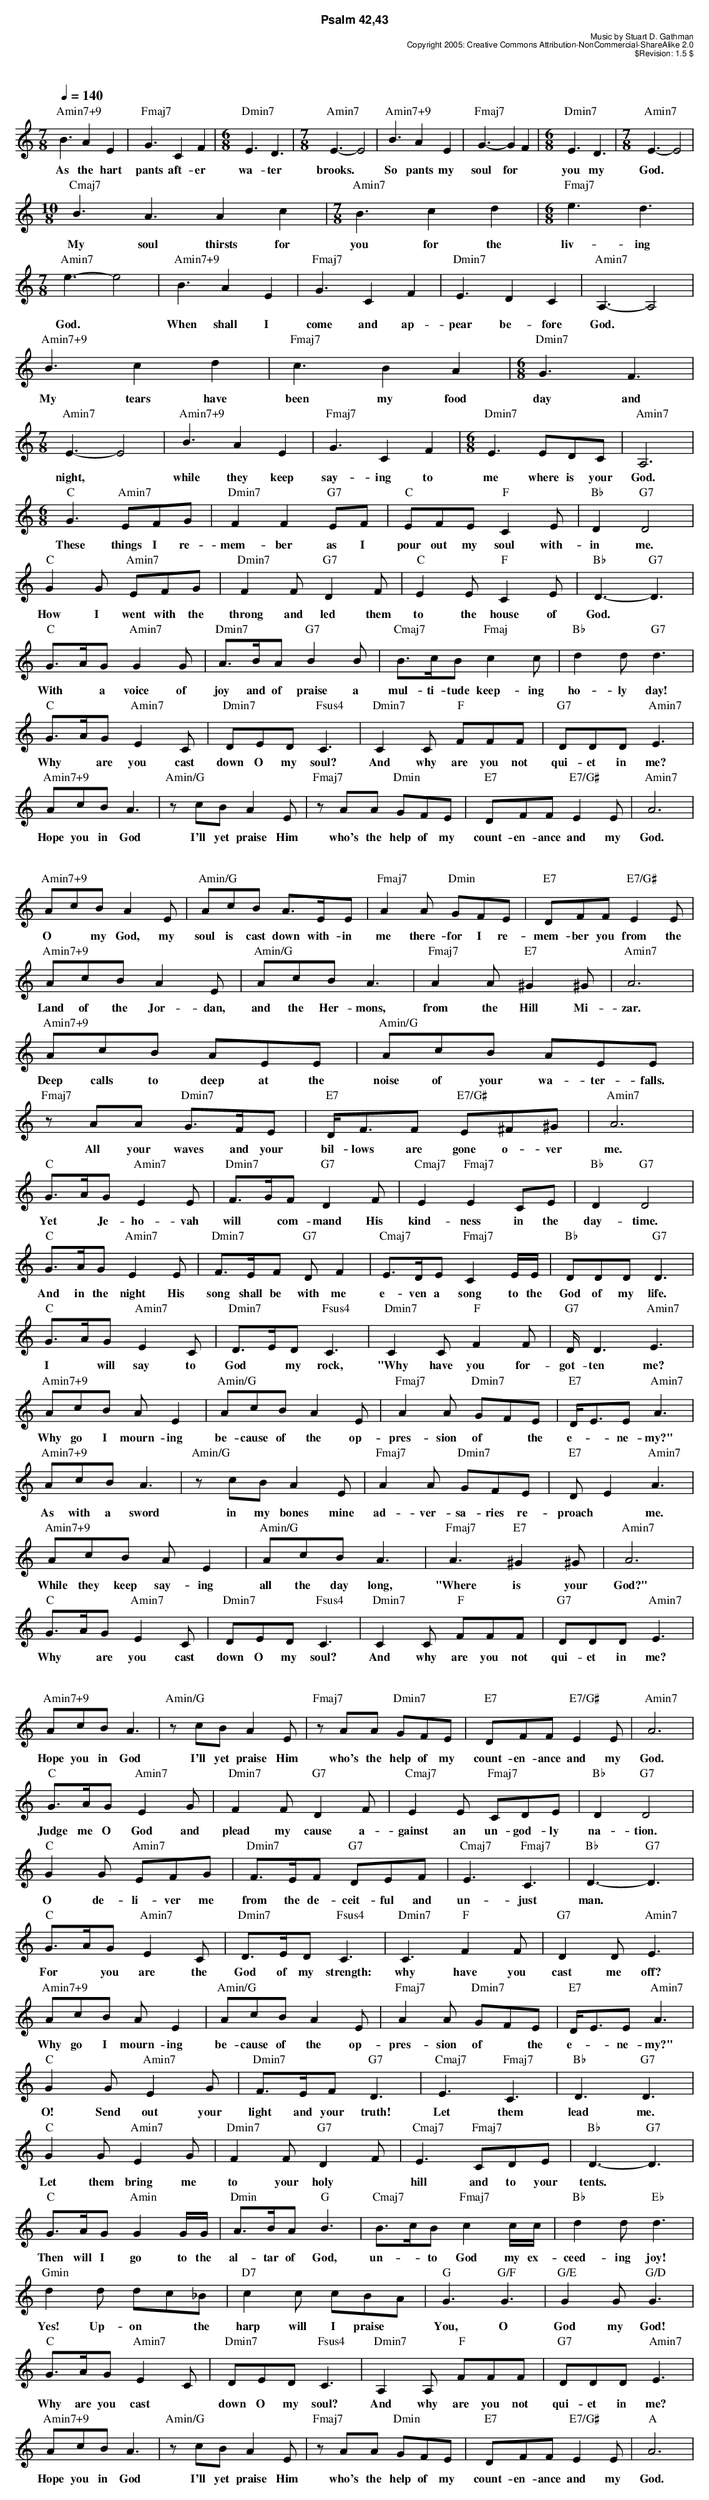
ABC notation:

X:1
T: Psalm 42,43
C: Music by Stuart D. Gathman
C: Copyright 2005: Creative Commons Attribution-NonCommercial-ShareAlike 2.0
C: $Revision: 1.5 $
M: 7/8
L: 1/8
Q: 1/4=140
K: Amin
"Amin7+9"B3 A2E2|"Fmaj7"G3 C2F2|[M:6/8]"Dmin7"E3 D3 |[M:7/8]"Amin7"E3-E4|"Amin7+9"B3 A2E2|"Fmaj7"G3-G2F2 |[M:6/8]"Dmin7"E3 D3|[M:7/8]"Amin7"E3-E4|
w: As the hart | pants aft-er | wa-ter | brooks. |So pants my | soul for | you my | God. |
[M:10/8]"Cmaj7"B3 A3 A2 c2|[M:7/8]"Amin7"B3 c2 d2|[M:6/8]"Fmaj7"e3 d3|[M:7/8]"Amin7"e3-e4|"Amin7+9"B3 A2E2|"Fmaj7"G3 C2F2|"Dmin7"E3 D2 C2|"Amin7"A,3-A,4|
w: My soul thirsts for|you for the|liv-ing|God.|When shall I|come and ap-|pear be-fore|God.|
"Amin7+9"B3 c2 d2|"Fmaj7"c3 B2 A2|[M:6/8]"Dmin7"G3 F3|[M:7/8]"Amin7"E3-E4|"Amin7+9"B3 A2E2|"Fmaj7"G3 C2 F2|[M:6/8]"Dmin7"E3 EDC|"Amin7"A,6|
w: My tears have|been my food|day and|night,|while they keep|say-ing to|me where is your| God. |
[M:6/8]"C"G3 "Amin7"EFG|"Dmin7"F2 F2 "G7"EF|"C"EFE "F"C2E|"Bb"D2 "G7"D4|
w: These things I re-|mem-ber as I| pour out my soul with-|in me. |
"C"G2G "Amin7"EFG | "Dmin7"F2F "G7"D2F | "C"E2E "F"C2E | "Bb"D3-"G7"D3 |
w: How I went with the|throng and led them|to the house of|God.|
"C"G>AG "Amin7"G2G|"Dmin7"A>BA "G7"B2B|"Cmaj7"B>cB "Fmaj"c2c|"Bb"d2d "G7"d3 |
w: With * a voice of | joy and of praise a | mul-ti-tude keep-ing | ho-ly day!|
"C"G>AG "Amin7"E2C|"Dmin7"DED "Fsus4"C3|"Dmin7"C2C "F"FFF|"G7"DDD "Amin7"E3 |
w: Why * are you cast | down O my soul? | And why are you not | qui-et in me? |
"Amin7+9"AcB A3|"Amin/G"zcB A2E|"Fmaj7"zAA "Dmin"GFE |"E7"DFF "E7/G#"E2E|"Amin7"A6|
w: Hope you in God | I'll yet praise Him | who's the help of my | count-en-ance and my | God.
"Amin7+9"AcB A2E |"Amin/G"AcB A>EE |"Fmaj7"A2A "Dmin"GFE |"E7"DFF "E7/G#"E2E |
w: O * my God, my|soul is cast down with-in|me there-for I re-|mem-ber you from the|
"Amin7+9"AcB A2E |"Amin/G"AcB A3 |"Fmaj7"A2A "E7"^G2^G | "Amin7"A6 |
w: Land of the Jor-dan, | and the Her-mons, | from the Hill Mi-| zar. |
"Amin7+9"AcB AEE |"Amin/G"AcB AEE |"Fmaj7"zAA "Dmin7"G>FE |"E7"D<FF "E7/G#"E^F^G |"Amin7"A6 |
w: Deep calls to deep at the | noise of your wa-ter-falls.|All your waves and your|bil-lows are gone o-ver|me. |
"C"G>AG "Amin7"E2E|"Dmin7"F>GF "G7"D2F|"Cmaj7"E2 "Fmaj7"E2 CE|"Bb"D2 "G7"D4 |
w: Yet * Je-ho-vah | will * com-mand His | kind-ness in the|day-time.|
"C"G>AG "Amin7"E2E|"Dmin7"F>EF "G7"DF2|"Cmaj7"E>DE "Fmaj7"C2E/E/|"Bb"DDD "G7"D3|
w: And in the night His|song shall be with me|e-ven a song to the|God of my life.|
"C"G>AG "Amin7"E2C|"Dmin7"D>ED "Fsus4"C3|"Dmin7"C2C "F"F2F|"G7"D<D2 "Amin7"E3|
w: I * will say to|God * my rock,| "Why have you for-| got-ten me? |
"Amin7+9"AcB AE2 |"Amin/G"AcB A2E |"Fmaj7"A2A "Dmin7"GFE |"E7"D<EE "Amin7"A3 |
w: Why go I mourn-ing | be-cause of the op-|pres-sion of* the|e-*ne-my?"|
"Amin7+9"AcB A3 |"Amin/G"zcB A2E |"Fmaj7"A2A "Dmin7"GFE |"E7"DE2 "Amin7"A3 |
w: As with a sword | in my bones mine | ad-ver-sa-ries re-|proach* me.|
"Amin7+9"AcB AE2 |"Amin/G"AcB A3 |"Fmaj7"A3 "E7"^G2^G |"Amin7"A6 |
w: While they keep say-ing | all the day long, | "Where is your|God?" |
"C"G>AG "Amin7"E2C|"Dmin7"DED "Fsus4"C3|"Dmin7"C2C "F"FFF|"G7"DDD "Amin7"E3 |
w: Why * are you cast | down O my soul? | And why are you not | qui-et in me? |
"Amin7+9"AcB A3 |"Amin/G"zcB A2E|"Fmaj7"zAA "Dmin7"GFE|"E7"DFF "E7/G#"E2E|"Amin7"A6|
w: Hope you in God | I'll yet praise Him | who's the help of my | count-en-ance and my | God.
"C"G>AG "Amin7"E2G|"Dmin7"F2F "G7"D2F| "Cmaj7"E2E "Fmaj7"CDE|"Bb"D2 "G7"D4 |
w: Judge me O God and|plead my cause a-|gainst an un-god-ly|na-tion.|
"C"G2G "Amin7"EFG |"Dmin7"F>EF "G7"DEF |"Cmaj7"E3 "Fmaj7"C3 |"Bb"D3-"G7"D3 |
w: O de-li-ver me|from the de-ceit-ful and|un-just|man.|
"C"G>AG "Amin7"E2C|"Dmin7"D>ED "Fsus4"C3|"Dmin7"C3 "F"F2F |"G7"D2D "Amin7"E3 |
w: For * you are the|God of my strength:| why have you | cast me off? |
"Amin7+9"AcB AE2|"Amin/G"AcB A2E|"Fmaj7"A2A "Dmin7"GFE|"E7"D<EE "Amin7"A3 |
w: Why go I mourn-ing | be-cause of the op-|pres-sion of* the|e-*ne-my?"|
"C"G2G "Amin7"E2G|"Dmin7"F>EF "G7"D3|"Cmaj7"E3 "Fmaj7"C3|"Bb"D3 "G7"D3 |
w: O! Send out your | light and your truth! | Let them | lead me. |
"C"G2G "Amin7"E2G|"Dmin7"F2F "G7"D2F|"Cmaj7"E3 "Fmaj7"CDE|"Bb"D3-"G7"D3 |
w: Let them bring me | to your holy | hill and to your | tents. |
"C"G>AG "Amin"G2G/G/|"Dmin"A>BA "G"B3|"Cmaj7"B>cB "Fmaj7"c2c/c/|"Bb"d2d "Eb"d3|
w: Then will I go to the|al-tar of God,|un-*to God my ex-|ceed-ing joy!|
"Gmin"d2d dc_B | "D7"c2c cBA | "G"G3 "G/F"G3 | "G/E"G2G "G/D"G3 |
w: Yes! Up-on* the|harp will I praise|You, O|God my God! |
"C"G>AG "Amin7"E2C|"Dmin7"DED "Fsus4"C3|"Dmin7"A,2A, "F"FFF|"G7"DDD "Amin7"E3|
w: Why are you cast | down O my soul? | And why are you not | qui-et in me? |
"Amin7+9"AcB A3|"Amin/G"zcB A2E|"Fmaj7"zAA "Dmin"GFE|"E7"DFF "E7/G#"E2E|"A"A6|
w: Hope you in God | I'll yet praise Him | who's the help of my | count-en-ance and my | God.|
